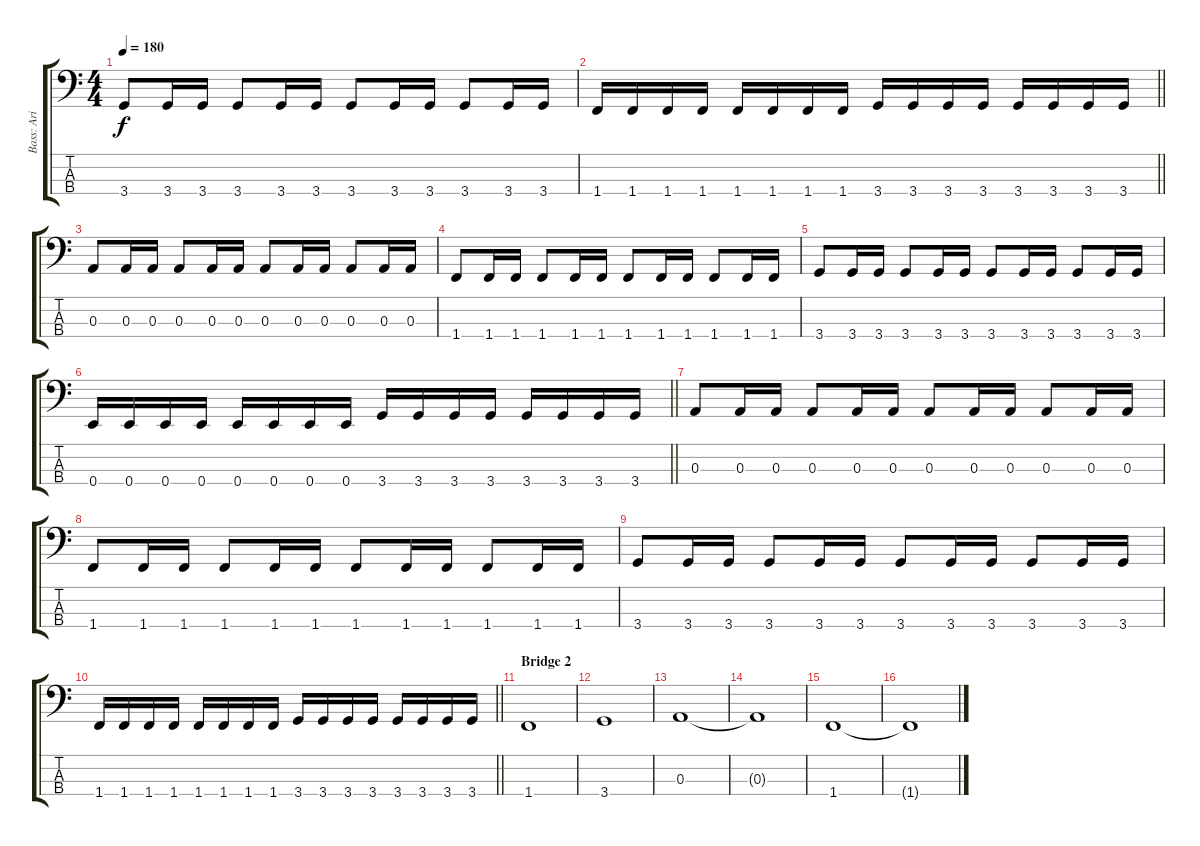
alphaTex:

\track ("Bass: Ari Katajamäki" "Bass: Ari ") {instrument electricbassfinger}
\staff {score tabs}
\tuning (G2 D2 A1 E1) {hide}
\ts (4 4)
\tempo 180
\clef f4
\ks aminor
3.4.8{dy f} 3.4.16 3.4.16 3.4.8 3.4.16 3.4.16 3.4.8 3.4.16 3.4.16 3.4.8 3.4.16 3.4.16 |
\barLineRight lightlight
1.4.16 1.4.16 1.4.16 1.4.16 1.4.16 1.4.16 1.4.16 1.4.16 3.4.16 3.4.16 3.4.16 3.4.16 3.4.16 3.4.16 3.4.16 3.4.16 |
0.3.8 0.3.16 0.3.16 0.3.8 0.3.16 0.3.16 0.3.8 0.3.16 0.3.16 0.3.8 0.3.16 0.3.16 |
1.4.8 1.4.16 1.4.16 1.4.8 1.4.16 1.4.16 1.4.8 1.4.16 1.4.16 1.4.8 1.4.16 1.4.16 |
3.4.8 3.4.16 3.4.16 3.4.8 3.4.16 3.4.16 3.4.8 3.4.16 3.4.16 3.4.8 3.4.16 3.4.16 |
\barLineRight lightlight
0.4.16 0.4.16 0.4.16 0.4.16 0.4.16 0.4.16 0.4.16 0.4.16 3.4.16 3.4.16 3.4.16 3.4.16 3.4.16 3.4.16 3.4.16 3.4.16 |
0.3.8 0.3.16 0.3.16 0.3.8 0.3.16 0.3.16 0.3.8 0.3.16 0.3.16 0.3.8 0.3.16 0.3.16 |
1.4.8 1.4.16 1.4.16 1.4.8 1.4.16 1.4.16 1.4.8 1.4.16 1.4.16 1.4.8 1.4.16 1.4.16 |
3.4.8 3.4.16 3.4.16 3.4.8 3.4.16 3.4.16 3.4.8 3.4.16 3.4.16 3.4.8 3.4.16 3.4.16 |
\barLineRight lightlight
1.4.16 1.4.16 1.4.16 1.4.16 1.4.16 1.4.16 1.4.16 1.4.16 3.4.16 3.4.16 3.4.16 3.4.16 3.4.16 3.4.16 3.4.16 3.4.16 |
\section ("" "Bridge 2")
1.4.1 |
3.4.1 |
0.3.1 |
0.3{t}.1 |
1.4.1 |
1.4{t}.1
